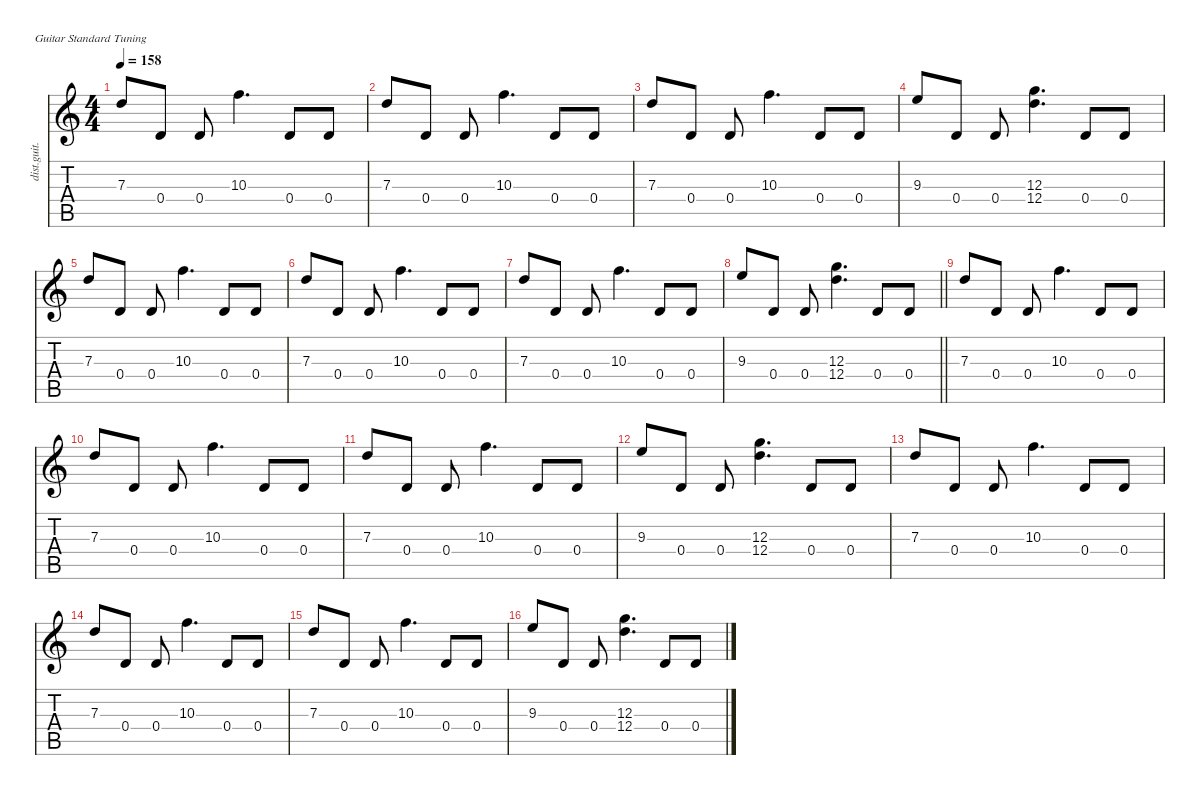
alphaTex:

\defaultSystemsLayout 4
\hideDynamics
\bracketExtendMode nobrackets
\otherSystemsTrackNameOrientation horizontal
\track ("Guitar 2" "dist.guit.") {defaultSystemsLayout 4 instrument distortionguitar}
\staff {score tabs}
\tuning (E4 B3 G3 D3 A2 E2)
\ts (4 4)
\tempo 158
\clef g2
\ks c
7.3.8{dy f beam Up} 0.4.8{beam Up} 0.4.8{beam Up} 10.3.4{d beam Down} 0.4.8{beam Up} 0.4.8{beam Up} |
7.3.8{beam Up} 0.4.8{beam Up} 0.4.8{beam Up} 10.3.4{d beam Down} 0.4.8{beam Up} 0.4.8{beam Up} |
7.3.8{beam Up} 0.4.8{beam Up} 0.4.8{beam Up} 10.3.4{d beam Down} 0.4.8{beam Up} 0.4.8{beam Up} |
9.3.8{beam Up} 0.4.8{beam Up} 0.4.8{beam Up} (12.3 12.4).4{d beam Down} 0.4.8{beam Up} 0.4.8{beam Up} |
7.3.8{beam Up} 0.4.8{beam Up} 0.4.8{beam Up} 10.3.4{d beam Down} 0.4.8{beam Up} 0.4.8{beam Up} |
7.3.8{beam Up} 0.4.8{beam Up} 0.4.8{beam Up} 10.3.4{d beam Down} 0.4.8{beam Up} 0.4.8{beam Up} |
7.3.8{beam Up} 0.4.8{beam Up} 0.4.8{beam Up} 10.3.4{d beam Down} 0.4.8{beam Up} 0.4.8{beam Up} |
\barLineRight lightlight
9.3.8{beam Up} 0.4.8{beam Up} 0.4.8{beam Up} (12.3 12.4).4{d beam Down} 0.4.8{beam Up} 0.4.8{beam Up} |
7.3.8{beam Up} 0.4.8{beam Up} 0.4.8{beam Up} 10.3.4{d beam Down} 0.4.8{beam Up} 0.4.8{beam Up} |
7.3.8{beam Up} 0.4.8{beam Up} 0.4.8{beam Up} 10.3.4{d beam Down} 0.4.8{beam Up} 0.4.8{beam Up} |
7.3.8{beam Up} 0.4.8{beam Up} 0.4.8{beam Up} 10.3.4{d beam Down} 0.4.8{beam Up} 0.4.8{beam Up} |
9.3.8{beam Up} 0.4.8{beam Up} 0.4.8{beam Up} (12.3 12.4).4{d beam Down} 0.4.8{beam Up} 0.4.8{beam Up} |
7.3.8{beam Up} 0.4.8{beam Up} 0.4.8{beam Up} 10.3.4{d beam Down} 0.4.8{beam Up} 0.4.8{beam Up} |
7.3.8{beam Up} 0.4.8{beam Up} 0.4.8{beam Up} 10.3.4{d beam Down} 0.4.8{beam Up} 0.4.8{beam Up} |
7.3.8{beam Up} 0.4.8{beam Up} 0.4.8{beam Up} 10.3.4{d beam Down} 0.4.8{beam Up} 0.4.8{beam Up} |
9.3.8{beam Up} 0.4.8{beam Up} 0.4.8{beam Up} (12.3 12.4).4{d beam Down} 0.4.8{beam Up} 0.4.8{beam Up}
